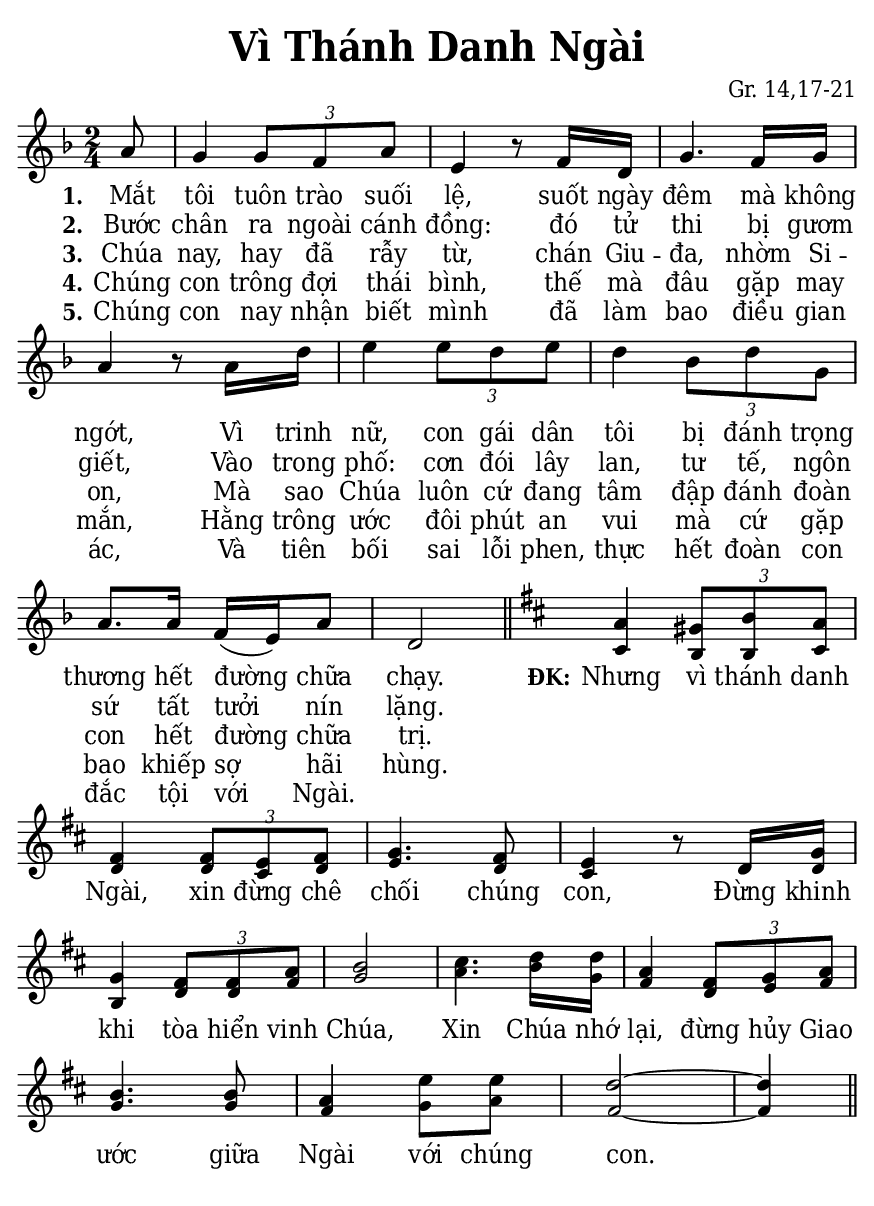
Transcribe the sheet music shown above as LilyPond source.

% Cài đặt chung\
\version "2.22.1"
\include "english.ly"

\header {
  title = \markup { \fontsize #1 "Vì Thánh Danh Ngài" }
  composer = "Gr. 14,17-21"
  %arranger = "Lm. Kim Long"
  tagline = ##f
}

% Nhạc phiên khúc
nhacPhienKhucSop = \relative c'' {
  \partial 8 a8 |
  g4 \tuplet 3/2 { g8 f a } |
  e4 r8 f16 d |
  g4. f16 g |
  a4 r8 a16 d |
  e4 \tuplet 3/2 { e8 d e } |
  d4 \tuplet 3/2 { bf8 d g, } |
  a8. a16 f (e) a8 |
  d,2 \bar "||"
  
  \set Staff.explicitKeySignatureVisibility = #end-of-line-invisible
  \set Staff.printKeyCancellation = ##f
  \key d \major
  a'4 \tuplet 3/2 { gs8 b a } |
  fs4 \tuplet 3/2 { fs8 e fs } |
  g4. fs8 |
  e4 r8 d16 g |
  g4 \tuplet 3/2 { fs8 fs a } |
  b2 |
  cs4. d16 d |
  a4 \tuplet 3/2 { fs8 g a } |
  b4. b8 |
  a4 e'8 e |
  d2 ~ |
  d4 \bar "||"
}

nhacPhienKhucAlto = \relative c' {
  r8 |
  R2*8
  
  \set Staff.explicitKeySignatureVisibility = #end-of-line-invisible
  \set Staff.printKeyCancellation = ##f
  \key d \major
  cs4 \tuplet 3/2 { b8 b cs } |
  d4 \tuplet 3/2 { d8 cs d } |
  e4. d8 |
  cs4 r8 d16 d |
  b4 \tuplet 3/2 { d8 d fs } |
  g2 |
  a4. b16 g |
  fs4 \tuplet 3/2 { d8 e fs } |
  g4. g8 |
  fs4 g8 a |
  fs2 ~ |
  fs4
}

% Lời phiên khúc
loiPhienKhucSop = \lyrics {
  <<
    {
      \set stanza = "1."
      Mắt tôi tuôn trào suối lệ,
      suốt ngày đêm mà không ngớt,
      Vì trinh nữ, con gái dân tôi
      bị đánh trọng thương hết đường chữa chạy.
    }
    \new Lyrics {
	    \set associatedVoice = "beSop"
	    \set stanza = "2."
	    Bước chân ra ngoài cánh đồng:
	    đó tử thi bị gươm giết,
	    Vào trong phố: cơn đói lây lan,
	    tư tế, ngôn sứ tất tưởi nín lặng.
    }
    \new Lyrics {
	    \set associatedVoice = "beSop"
	    \set stanza = "3."
	    Chúa nay, hay đã rẫy từ, chán Giu -- đa,
	    nhờm Si -- on,
	    Mà sao Chúa luôn cứ đang tâm
	    đập đánh đoàn con hết đường chữa trị.
    }
    \new Lyrics {
	    \set associatedVoice = "beSop"
	    \set stanza = "4."
	    Chúng con trông đợi thái bình,
	    thế mà đâu gặp may mắn,
	    Hằng trông ước đôi phút an vui
	    mà cứ gặp bao khiếp sợ hãi hùng.
    }
    \new Lyrics {
	    \set associatedVoice = "beSop"
	    \set stanza = "5."
	    Chúng con nay nhận biết mình đã làm bao điều gian ác,
	    Và tiên bối sai lỗi phen,
	    thực hết đoàn con đắc tội với Ngài.
    }
  >>
  \set stanza = "ĐK:"
  Nhưng vì thánh danh Ngài, xin đừng chê chối chúng con,
  Đừng khinh khi tòa hiển vinh Chúa,
  Xin Chúa nhớ lại, đừng hủy Giao ước
  giữa Ngài với chúng con.
}

% Dàn trang
\paper {
  #(set-paper-size "a5")
  top-margin = 3\mm
  bottom-margin = 3\mm
  left-margin = 3\mm
  right-margin = 3\mm
  indent = #0
  #(define fonts
	 (make-pango-font-tree "Deja Vu Serif Condensed"
	 		       "Deja Vu Serif Condensed"
			       "Deja Vu Serif Condensed"
			       (/ 20 20)))
  print-page-number = ##f
  page-count = 1
}

TongNhip = {
  \key f \major \time 2/4
  \set Timing.beamExceptions = #'()
  \set Timing.baseMoment = #(ly:make-moment 1/4)
}

% Đổi kích thước nốt cho bè phụ
notBePhu =
#(define-music-function (font-size music) (number? ly:music?)
   (for-some-music
     (lambda (m)
       (if (music-is-of-type? m 'rhythmic-event)
           (begin
             (set! (ly:music-property m 'tweaks)
                   (cons `(font-size . ,font-size)
                         (ly:music-property m 'tweaks)))
             #t)
           #f))
     music)
   music)

\score {
  \new ChoirStaff <<
    \new Staff \with {
        \consists "Merge_rests_engraver"
        printPartCombineTexts = ##f
      }
      <<
      \new Voice \TongNhip \partCombine 
        \nhacPhienKhucSop
        \notBePhu -1 { \nhacPhienKhucAlto }
      \new NullVoice = beSop \nhacPhienKhucSop
      \new Lyrics \lyricsto beSop \loiPhienKhucSop
      >>
  >>
  \layout {
    %\override Staff.TimeSignature.transparent = ##t
    \override Lyrics.LyricSpace.minimum-distance = #0.8
    \override Score.BarNumber.break-visibility = ##(#f #f #f)
    \override Score.SpacingSpanner.uniform-stretching = ##t
  } 
}
